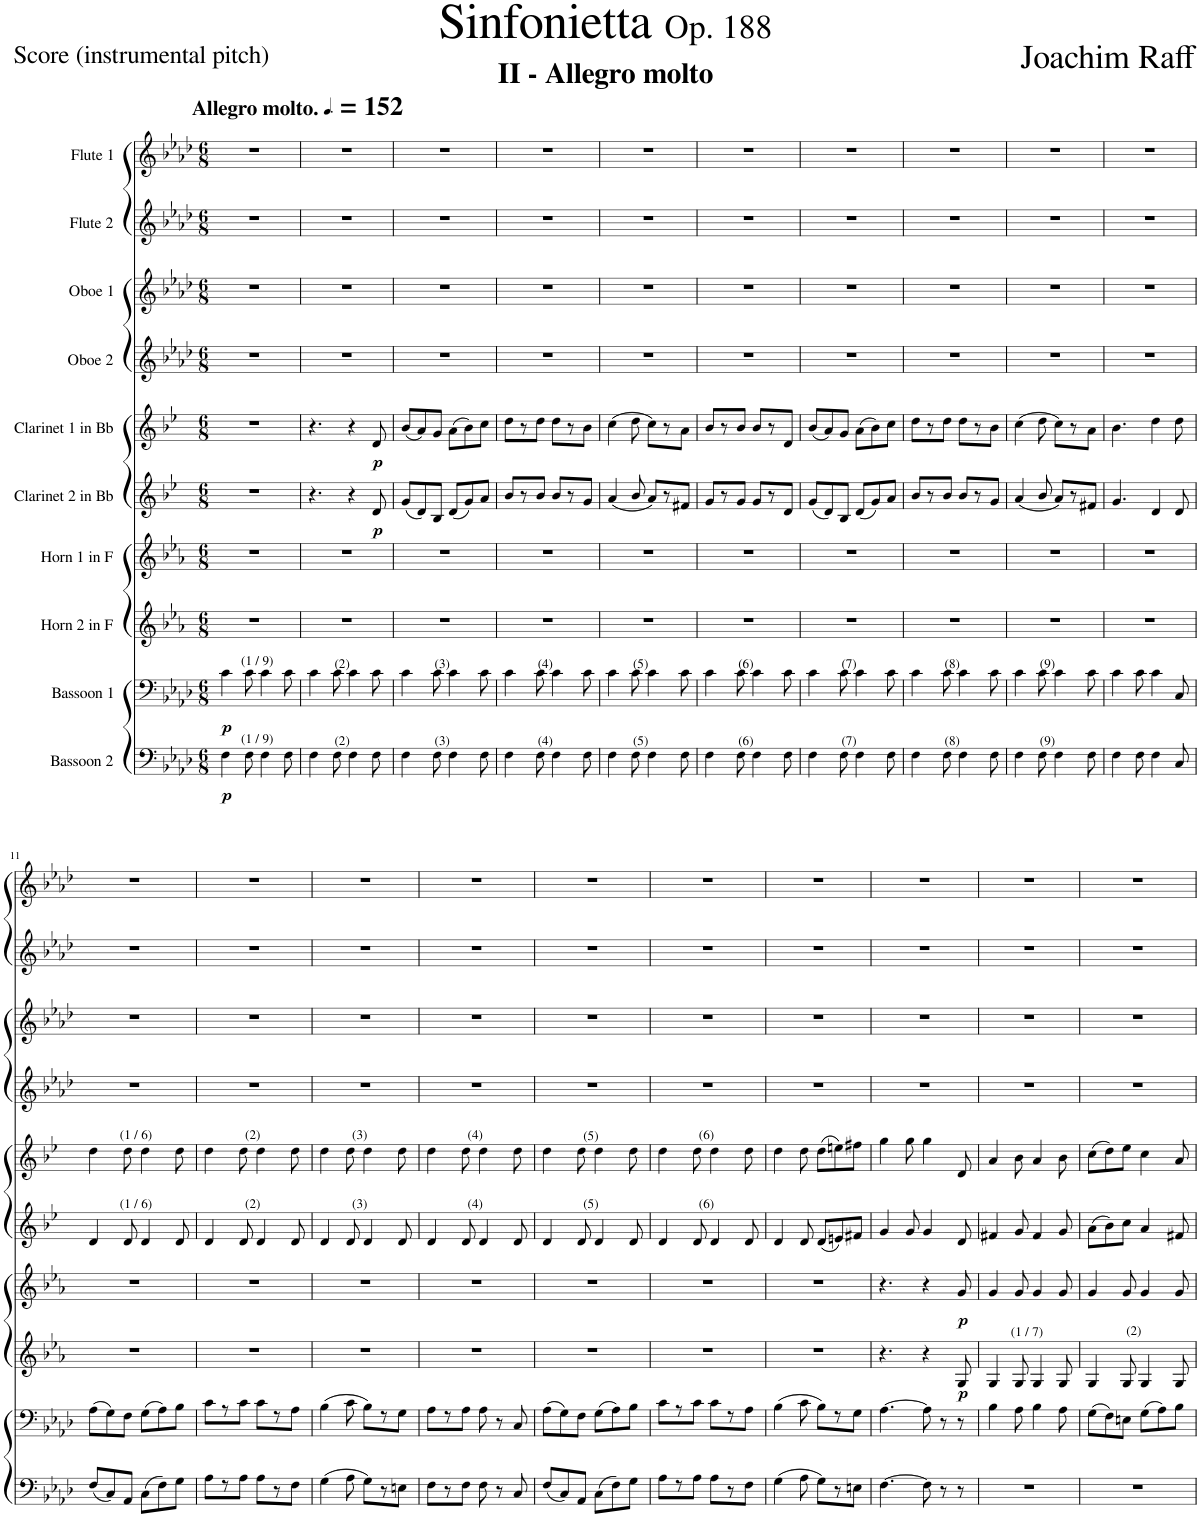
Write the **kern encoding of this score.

**kern	**dynam	**kern	**dynam	**kern	**dynam	**kern	**dynam	**kern	**dynam	**kern	**dynam	**kern	**kern	**kern	**kern
*part10	*part10	*part9	*part9	*part8	*part8	*part7	*part7	*part6	*part6	*part5	*part5	*part4	*part3	*part2	*part1
*staff10	*staff10	*staff9	*staff9	*staff8	*staff8	*staff7	*staff7	*staff6	*staff6	*staff5	*staff5	*staff4	*staff3	*staff2	*staff1
*I"Bassoon 2	*	*I"Bassoon 1	*	*I"Horn 2 in F	*	*I"Horn 1 in F	*	*I"Clarinet 2 in Bb	*	*I"Clarinet 1 in Bb	*	*I"Oboe 2	*I"Oboe 1	*I"Flute 2	*I"Flute 1
*I'Bsn	*	*I'Bsn	*	*I'Hn	*	*I'Hn	*	*I'Cl	*	*I'Cl	*	*I'Ob	*I'Ob	*I'Fl	*I'Fl
*clefF4	*	*clefF4	*	*clefG2	*	*clefG2	*	*clefG2	*	*clefG2	*	*clefG2	*clefG2	*clefG2	*clefG2
*	*	*	*	*Trd4c7	*	*Trd4c7	*	*Trd1c2	*	*Trd1c2	*	*	*	*	*
*k[b-e-a-d-]	*	*k[b-e-a-d-]	*	*k[b-e-a-]	*	*k[b-e-a-]	*	*k[b-e-]	*	*k[b-e-]	*	*k[b-e-a-d-]	*k[b-e-a-d-]	*k[b-e-a-d-]	*k[b-e-a-d-]
*M6/8	*	*M6/8	*	*M6/8	*	*M6/8	*	*M6/8	*	*M6/8	*	*M6/8	*M6/8	*M6/8	*M6/8
*MM228	*	*MM228	*	*MM228	*	*MM228	*	*MM228	*	*MM228	*	*MM228	*MM228	*MM228	*MM228
=1	=1	=1	=1	=1	=1	=1	=1	=1	=1	=1	=1	=1	=1	=1	=1
!	!	!	!	!	!	!	!	!	!	!	!	!	!	!	!LO:TX:a:B:t=Allegro molto.
!	!LO:DY:b	!	!LO:DY:b	!	!	!	!	!	!	!	!	!	!	!	!
4F\	p	4c\	p	2.r	.	2.r	.	2.r	.	2.r	.	2.r	2.r	2.r	2.r
!	!	!LO:TX:a:t=(1 / 9)	!	!	!	!	!	!	!	!	!	!	!	!	!
!LO:TX:a:t=(1 / 9)	!	!	!	!	!	!	!	!	!	!	!	!	!	!	!
8F\	.	8c\	.	.	.	.	.	.	.	.	.	.	.	.	.
4F\	.	4c\	.	.	.	.	.	.	.	.	.	.	.	.	.
8F\	.	8c\	.	.	.	.	.	.	.	.	.	.	.	.	.
=2	=2	=2	=2	=2	=2	=2	=2	=2	=2	=2	=2	=2	=2	=2	=2
4F\	.	4c\	.	2.r	.	2.r	.	4.r	.	4.r	.	2.r	2.r	2.r	2.r
!	!	!LO:TX:a:t=(2)	!	!	!	!	!	!	!	!	!	!	!	!	!
!LO:TX:a:t=(2)	!	!	!	!	!	!	!	!	!	!	!	!	!	!	!
8F\	.	8c\	.	.	.	.	.	.	.	.	.	.	.	.	.
4F\	.	4c\	.	.	.	.	.	4r	.	4r	.	.	.	.	.
!	!	!	!	!	!	!	!	!	!LO:DY:b	!	!LO:DY:b	!	!	!	!
8F\	.	8c\	.	.	.	.	.	8d/	p	8d/	p	.	.	.	.
=3	=3	=3	=3	=3	=3	=3	=3	=3	=3	=3	=3	=3	=3	=3	=3
4F\	.	4c\	.	2.r	.	2.r	.	(8g/L	.	(8b-/L	.	2.r	2.r	2.r	2.r
.	.	.	.	.	.	.	.	8d/)	.	8a/)	.	.	.	.	.
!	!	!LO:TX:a:t=(3)	!	!	!	!	!	!	!	!	!	!	!	!	!
!LO:TX:a:t=(3)	!	!	!	!	!	!	!	!	!	!	!	!	!	!	!
8F\	.	8c\	.	.	.	.	.	8B-/J	.	8g/J	.	.	.	.	.
4F\	.	4c\	.	.	.	.	.	(8d/L	.	(8a\L	.	.	.	.	.
.	.	.	.	.	.	.	.	8g/)	.	8b-\)	.	.	.	.	.
8F\	.	8c\	.	.	.	.	.	8a/J	.	8cc\J	.	.	.	.	.
=4	=4	=4	=4	=4	=4	=4	=4	=4	=4	=4	=4	=4	=4	=4	=4
4F\	.	4c\	.	2.r	.	2.r	.	8b-/L	.	8dd\L	.	2.r	2.r	2.r	2.r
.	.	.	.	.	.	.	.	8r	.	8r	.	.	.	.	.
!	!	!LO:TX:a:t=(4)	!	!	!	!	!	!	!	!	!	!	!	!	!
!LO:TX:a:t=(4)	!	!	!	!	!	!	!	!	!	!	!	!	!	!	!
8F\	.	8c\	.	.	.	.	.	8b-/J	.	8dd\J	.	.	.	.	.
4F\	.	4c\	.	.	.	.	.	8b-/L	.	8dd\L	.	.	.	.	.
.	.	.	.	.	.	.	.	8r	.	8r	.	.	.	.	.
8F\	.	8c\	.	.	.	.	.	8g/J	.	8b-\J	.	.	.	.	.
=5	=5	=5	=5	=5	=5	=5	=5	=5	=5	=5	=5	=5	=5	=5	=5
4F\	.	4c\	.	2.r	.	2.r	.	(4a/	.	(4cc\	.	2.r	2.r	2.r	2.r
!	!	!LO:TX:a:t=(5)	!	!	!	!	!	!	!	!	!	!	!	!	!
!LO:TX:a:t=(5)	!	!	!	!	!	!	!	!	!	!	!	!	!	!	!
8F\	.	8c\	.	.	.	.	.	8b-/	.	8dd\	.	.	.	.	.
4F\	.	4c\	.	.	.	.	.	8a/L)	.	8cc\L)	.	.	.	.	.
.	.	.	.	.	.	.	.	8r	.	8r	.	.	.	.	.
8F\	.	8c\	.	.	.	.	.	8f#X/J	.	8a\J	.	.	.	.	.
=6	=6	=6	=6	=6	=6	=6	=6	=6	=6	=6	=6	=6	=6	=6	=6
4F\	.	4c\	.	2.r	.	2.r	.	8g/L	.	8b-/L	.	2.r	2.r	2.r	2.r
.	.	.	.	.	.	.	.	8r	.	8r	.	.	.	.	.
!	!	!LO:TX:a:t=(6)	!	!	!	!	!	!	!	!	!	!	!	!	!
!LO:TX:a:t=(6)	!	!	!	!	!	!	!	!	!	!	!	!	!	!	!
8F\	.	8c\	.	.	.	.	.	8g/J	.	8b-/J	.	.	.	.	.
4F\	.	4c\	.	.	.	.	.	8g/L	.	8b-/L	.	.	.	.	.
.	.	.	.	.	.	.	.	8r	.	8r	.	.	.	.	.
8F\	.	8c\	.	.	.	.	.	8d/J	.	8d/J	.	.	.	.	.
=7	=7	=7	=7	=7	=7	=7	=7	=7	=7	=7	=7	=7	=7	=7	=7
4F\	.	4c\	.	2.r	.	2.r	.	(8g/L	.	(8b-/L	.	2.r	2.r	2.r	2.r
.	.	.	.	.	.	.	.	8d/)	.	8a/)	.	.	.	.	.
!	!	!LO:TX:a:t=(7)	!	!	!	!	!	!	!	!	!	!	!	!	!
!LO:TX:a:t=(7)	!	!	!	!	!	!	!	!	!	!	!	!	!	!	!
8F\	.	8c\	.	.	.	.	.	8B-/J	.	8g/J	.	.	.	.	.
4F\	.	4c\	.	.	.	.	.	(8d/L	.	(8a\L	.	.	.	.	.
.	.	.	.	.	.	.	.	8g/)	.	8b-\)	.	.	.	.	.
8F\	.	8c\	.	.	.	.	.	8a/J	.	8cc\J	.	.	.	.	.
=8	=8	=8	=8	=8	=8	=8	=8	=8	=8	=8	=8	=8	=8	=8	=8
4F\	.	4c\	.	2.r	.	2.r	.	8b-/L	.	8dd\L	.	2.r	2.r	2.r	2.r
.	.	.	.	.	.	.	.	8r	.	8r	.	.	.	.	.
!	!	!LO:TX:a:t=(8)	!	!	!	!	!	!	!	!	!	!	!	!	!
!LO:TX:a:t=(8)	!	!	!	!	!	!	!	!	!	!	!	!	!	!	!
8F\	.	8c\	.	.	.	.	.	8b-/J	.	8dd\J	.	.	.	.	.
4F\	.	4c\	.	.	.	.	.	8b-/L	.	8dd\L	.	.	.	.	.
.	.	.	.	.	.	.	.	8r	.	8r	.	.	.	.	.
8F\	.	8c\	.	.	.	.	.	8g/J	.	8b-\J	.	.	.	.	.
=9	=9	=9	=9	=9	=9	=9	=9	=9	=9	=9	=9	=9	=9	=9	=9
4F\	.	4c\	.	2.r	.	2.r	.	(4a/	.	(4cc\	.	2.r	2.r	2.r	2.r
!	!	!LO:TX:a:t=(9)	!	!	!	!	!	!	!	!	!	!	!	!	!
!LO:TX:a:t=(9)	!	!	!	!	!	!	!	!	!	!	!	!	!	!	!
8F\	.	8c\	.	.	.	.	.	8b-/	.	8dd\	.	.	.	.	.
4F\	.	4c\	.	.	.	.	.	8a/L)	.	8cc\L)	.	.	.	.	.
.	.	.	.	.	.	.	.	8r	.	8r	.	.	.	.	.
8F\	.	8c\	.	.	.	.	.	8f#X/J	.	8a\J	.	.	.	.	.
=10	=10	=10	=10	=10	=10	=10	=10	=10	=10	=10	=10	=10	=10	=10	=10
4F\	.	4c\	.	2.r	.	2.r	.	4.g/	.	4.b-\	.	2.r	2.r	2.r	2.r
8F\	.	8c\	.	.	.	.	.	.	.	.	.	.	.	.	.
4F\	.	4c\	.	.	.	.	.	4d/	.	4dd\	.	.	.	.	.
8C/	.	8C/	.	.	.	.	.	8d/	.	8dd\	.	.	.	.	.
!!LO:LB:g=z
=11	=11	=11	=11	=11	=11	=11	=11	=11	=11	=11	=11	=11	=11	=11	=11
(8F/L	.	(8A-\L	.	2.r	.	2.r	.	4d/	.	4dd\	.	2.r	2.r	2.r	2.r
8C/)	.	8G\)	.	.	.	.	.	.	.	.	.	.	.	.	.
!	!	!	!	!	!	!	!	!	!	!LO:TX:a:t=(1 / 6)	!	!	!	!	!
!	!	!	!	!	!	!	!	!LO:TX:a:t=(1 / 6)	!	!	!	!	!	!	!
8AA-/J	.	8F\J	.	.	.	.	.	8d/	.	8dd\	.	.	.	.	.
(8C\L	.	(8G\L	.	.	.	.	.	4d/	.	4dd\	.	.	.	.	.
8F\)	.	8A-\)	.	.	.	.	.	.	.	.	.	.	.	.	.
8G\J	.	8B-\J	.	.	.	.	.	8d/	.	8dd\	.	.	.	.	.
=12	=12	=12	=12	=12	=12	=12	=12	=12	=12	=12	=12	=12	=12	=12	=12
8A-\L	.	8c\L	.	2.r	.	2.r	.	4d/	.	4dd\	.	2.r	2.r	2.r	2.r
8r	.	8r	.	.	.	.	.	.	.	.	.	.	.	.	.
!	!	!	!	!	!	!	!	!	!	!LO:TX:a:t=(2)	!	!	!	!	!
!	!	!	!	!	!	!	!	!LO:TX:a:t=(2)	!	!	!	!	!	!	!
8A-\J	.	8c\J	.	.	.	.	.	8d/	.	8dd\	.	.	.	.	.
8A-\L	.	8c\L	.	.	.	.	.	4d/	.	4dd\	.	.	.	.	.
8r	.	8r	.	.	.	.	.	.	.	.	.	.	.	.	.
8F\J	.	8A-\J	.	.	.	.	.	8d/	.	8dd\	.	.	.	.	.
=13	=13	=13	=13	=13	=13	=13	=13	=13	=13	=13	=13	=13	=13	=13	=13
(4G\	.	(4B-\	.	2.r	.	2.r	.	4d/	.	4dd\	.	2.r	2.r	2.r	2.r
!	!	!	!	!	!	!	!	!	!	!LO:TX:a:t=(3)	!	!	!	!	!
!	!	!	!	!	!	!	!	!LO:TX:a:t=(3)	!	!	!	!	!	!	!
8A-\	.	8c\	.	.	.	.	.	8d/	.	8dd\	.	.	.	.	.
8G\L)	.	8B-\L)	.	.	.	.	.	4d/	.	4dd\	.	.	.	.	.
8r	.	8r	.	.	.	.	.	.	.	.	.	.	.	.	.
8En\J	.	8G\J	.	.	.	.	.	8d/	.	8dd\	.	.	.	.	.
=14	=14	=14	=14	=14	=14	=14	=14	=14	=14	=14	=14	=14	=14	=14	=14
8F\L	.	8A-\L	.	2.r	.	2.r	.	4d/	.	4dd\	.	2.r	2.r	2.r	2.r
8r	.	8r	.	.	.	.	.	.	.	.	.	.	.	.	.
!	!	!	!	!	!	!	!	!	!	!LO:TX:a:t=(4)	!	!	!	!	!
!	!	!	!	!	!	!	!	!LO:TX:a:t=(4)	!	!	!	!	!	!	!
8F\J	.	8A-\J	.	.	.	.	.	8d/	.	8dd\	.	.	.	.	.
8F\	.	8A-\	.	.	.	.	.	4d/	.	4dd\	.	.	.	.	.
8r	.	8r	.	.	.	.	.	.	.	.	.	.	.	.	.
8C/	.	8C/	.	.	.	.	.	8d/	.	8dd\	.	.	.	.	.
=15	=15	=15	=15	=15	=15	=15	=15	=15	=15	=15	=15	=15	=15	=15	=15
(8F/L	.	(8A-\L	.	2.r	.	2.r	.	4d/	.	4dd\	.	2.r	2.r	2.r	2.r
8C/)	.	8G\)	.	.	.	.	.	.	.	.	.	.	.	.	.
!	!	!	!	!	!	!	!	!	!	!LO:TX:a:t=(5)	!	!	!	!	!
!	!	!	!	!	!	!	!	!LO:TX:a:t=(5)	!	!	!	!	!	!	!
8AA-/J	.	8F\J	.	.	.	.	.	8d/	.	8dd\	.	.	.	.	.
(8C\L	.	(8G\L	.	.	.	.	.	4d/	.	4dd\	.	.	.	.	.
8F\)	.	8A-\)	.	.	.	.	.	.	.	.	.	.	.	.	.
8G\J	.	8B-\J	.	.	.	.	.	8d/	.	8dd\	.	.	.	.	.
=16	=16	=16	=16	=16	=16	=16	=16	=16	=16	=16	=16	=16	=16	=16	=16
8A-\L	.	8c\L	.	2.r	.	2.r	.	4d/	.	4dd\	.	2.r	2.r	2.r	2.r
8r	.	8r	.	.	.	.	.	.	.	.	.	.	.	.	.
!	!	!	!	!	!	!	!	!	!	!LO:TX:a:t=(6)	!	!	!	!	!
!	!	!	!	!	!	!	!	!LO:TX:a:t=(6)	!	!	!	!	!	!	!
8A-\J	.	8c\J	.	.	.	.	.	8d/	.	8dd\	.	.	.	.	.
8A-\L	.	8c\L	.	.	.	.	.	4d/	.	4dd\	.	.	.	.	.
8r	.	8r	.	.	.	.	.	.	.	.	.	.	.	.	.
8F\J	.	8A-\J	.	.	.	.	.	8d/	.	8dd\	.	.	.	.	.
=17	=17	=17	=17	=17	=17	=17	=17	=17	=17	=17	=17	=17	=17	=17	=17
(4G\	.	(4B-\	.	2.r	.	2.r	.	4d/	.	4dd\	.	2.r	2.r	2.r	2.r
8A-\	.	8c\	.	.	.	.	.	8d/	.	8dd\	.	.	.	.	.
8G\L)	.	8B-\L)	.	.	.	.	.	(8d/L	.	(8dd\L	.	.	.	.	.
8r	.	8r	.	.	.	.	.	8en/)	.	8een\)	.	.	.	.	.
8En\J	.	8G\J	.	.	.	.	.	8f#X/J	.	8ff#X\J	.	.	.	.	.
=18	=18	=18	=18	=18	=18	=18	=18	=18	=18	=18	=18	=18	=18	=18	=18
[4.F\	.	[4.A-\	.	4.r	.	4.r	.	4g/	.	4gg\	.	2.r	2.r	2.r	2.r
.	.	.	.	.	.	.	.	8g/	.	8gg\	.	.	.	.	.
8F\]	.	8A-\]	.	4r	.	4r	.	4g/	.	4gg\	.	.	.	.	.
8r	.	8r	.	.	.	.	.	.	.	.	.	.	.	.	.
!	!	!	!	!	!LO:DY:b	!	!LO:DY:b	!	!	!	!	!	!	!	!
8r	.	8r	.	8G/	p	8g/	p	8d/	.	8d/	.	.	.	.	.
=19	=19	=19	=19	=19	=19	=19	=19	=19	=19	=19	=19	=19	=19	=19	=19
2.r	.	4B-\	.	4G/	.	4g/	.	4f#X/	.	4a/	.	2.r	2.r	2.r	2.r
!	!	!	!	!LO:TX:a:t=(1 / 7)	!	!	!	!	!	!	!	!	!	!	!
.	.	8A-\	.	8G/	.	8g/	.	8g/	.	8b-\	.	.	.	.	.
.	.	4B-\	.	4G/	.	4g/	.	4f#/	.	4a/	.	.	.	.	.
.	.	8A-\	.	8G/	.	8g/	.	8g/	.	8b-\	.	.	.	.	.
=20	=20	=20	=20	=20	=20	=20	=20	=20	=20	=20	=20	=20	=20	=20	=20
2.r	.	(8G\L	.	4G/	.	4g/	.	(8a\L	.	(8cc\L	.	2.r	2.r	2.r	2.r
.	.	8F\)	.	.	.	.	.	8b-\)	.	8dd\)	.	.	.	.	.
!	!	!	!	!LO:TX:a:t=(2)	!	!	!	!	!	!	!	!	!	!	!
.	.	8En\J	.	8G/	.	8g/	.	8cc\J	.	8ee-\J	.	.	.	.	.
.	.	(8G\L	.	4G/	.	4g/	.	4a/	.	4cc\	.	.	.	.	.
.	.	8A-\)	.	.	.	.	.	.	.	.	.	.	.	.	.
.	.	8B-\J	.	8G/	.	8g/	.	8f#X/	.	8a/	.	.	.	.	.
=	=	=	=	=	=	=	=	=	=	=	=	=	=	=	=
*-	*-	*-	*-	*-	*-	*-	*-	*-	*-	*-	*-	*-	*-	*-	*-
